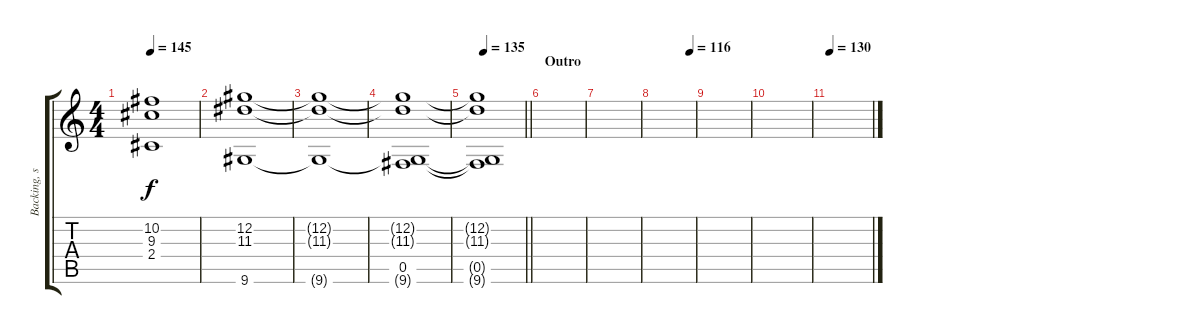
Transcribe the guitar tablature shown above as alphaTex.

\track ("Backing, strings" "Backing, s") {instrument acousticguitarnylon}
\staff {score tabs}
\tuning (Db4 Ab3 E3 B2 Gb2 B1) {hide}
\ts (4 4)
\tempo 145
\clef g2
\ks c
(10.2{t} 9.3{t} 2.4{t}).1{dy f} |
(12.2 11.3 9.6).1 |
(12.2{t} 11.3{t} 9.6{t}).1 |
(12.2{t} 11.3{t} 0.5 9.6{t}).1 |
\tempo 135
\barLineRight lightlight
(12.2{t} 11.3{t} 0.5{t} 9.6{t}).1 |
\section ("" "Outro")
|
|
\tempo (116 0.875)
|
|
|
\tempo 130
